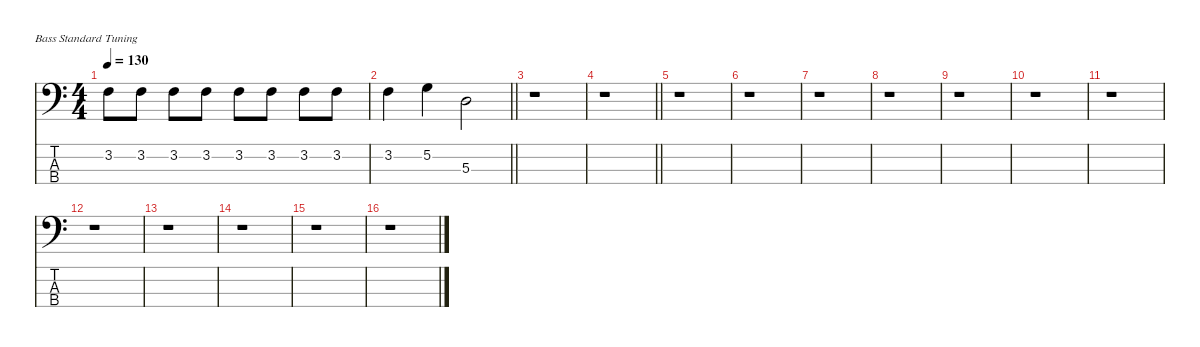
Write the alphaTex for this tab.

\defaultSystemsLayout 4
\hideDynamics
\bracketExtendMode nobrackets
\singleTrackTrackNamePolicy hidden
\multiTrackTrackNamePolicy hidden
\otherSystemsTrackNameOrientation horizontal
\track ("Bass guitar" "el.guit.") {defaultSystemsLayout 8 instrument electricguitarclean}
\staff {score tabs}
\tuning (G2 D2 A1 E1)
\ts (4 4)
\tempo 130
\clef f4
\ks c
3.2.8{dy f beam Down} 3.2.8{beam Down} 3.2.8{beam Down} 3.2.8{beam Down} 3.2.8{beam Down} 3.2.8{beam Down} 3.2.8{beam Down} 3.2.8{beam Down} |
\barLineRight lightlight
3.2.4{beam Down} 5.2.4{beam Down} 5.3.2{beam Down} |
r.1{beam Down} |
\barLineRight lightlight
r.1{beam Down} |
r.1{beam Down} |
r.1{beam Down} |
r.1{beam Down} |
r.1{beam Down} |
r.1{beam Down} |
r.1{beam Down} |
r.1{beam Down} |
r.1{beam Down} |
r.1{beam Down} |
r.1{beam Down} |
r.1{beam Down} |
r.1{beam Down}
